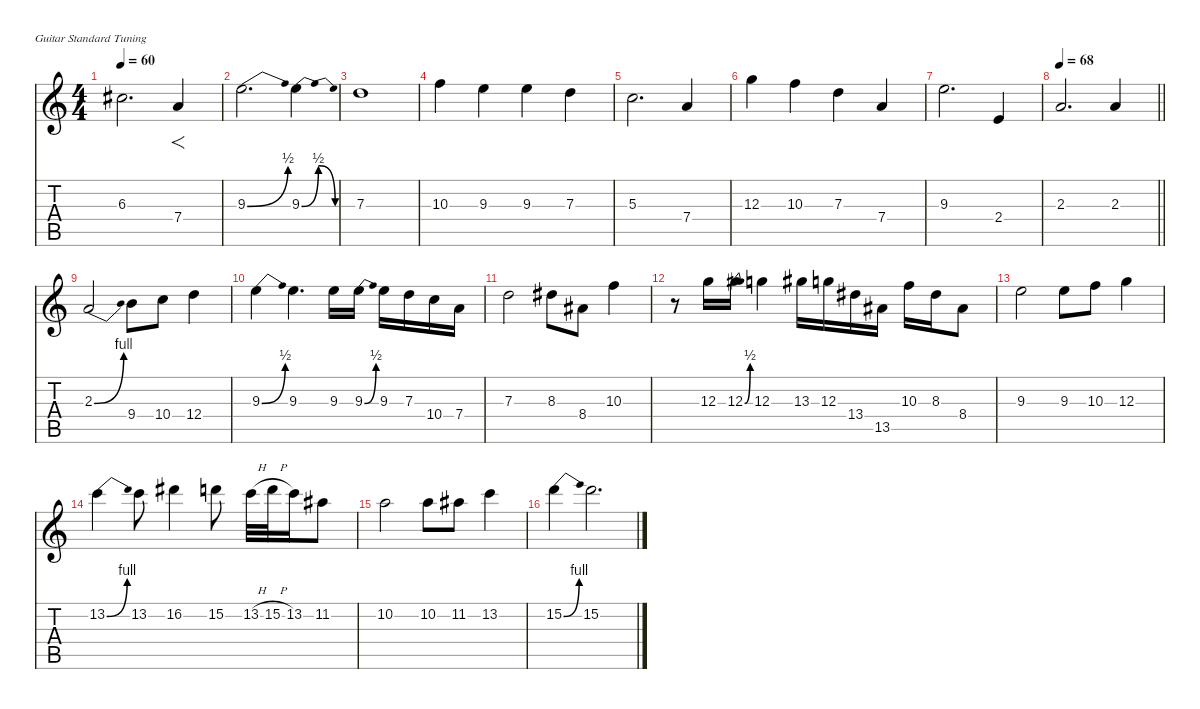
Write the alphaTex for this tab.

\defaultSystemsLayout 4
\hideDynamics
\bracketExtendMode nobrackets
\singleTrackTrackNamePolicy hidden
\multiTrackTrackNamePolicy hidden
\firstSystemTrackNameMode fullname
\otherSystemsTrackNameOrientation horizontal
\track ("guitare" "dist.guit.") {defaultSystemsLayout 4 mute instrument distortionguitar}
\staff {score tabs}
\tuning (E4 B3 G3 D3 A2 E2)
\ts (4 4)
\tempo 60
\clef g2
\ks c
6.3{acc #}.2{d dy f beam Down} 7.4.4{f beam Up} |
9.3{be (bend 0 0 15 2)}.2{d beam Down} 9.3{be (bendrelease 0 0 9.999999599999999 2 9.999999599999999 2 45 0)}.4{beam Down} |
7.3.1{beam Down} |
10.3.4{beam Down} 9.3.4{beam Down} 9.3.4{beam Down} 7.3.4{beam Down} |
5.3.2{d beam Down} 7.4.4{beam Up} |
12.3.4{beam Down} 10.3.4{beam Down} 7.3.4{beam Down} 7.4.4{beam Up} |
9.3.2{d beam Down} 2.4.4{beam Up} |
\tempo 68
\barLineRight lightlight
2.3.2{d beam Up} 2.3.4{beam Up} |
2.3{be (bend 0 0 15 4)}.2{beam Up} 9.4.8{beam Down} 10.4.8{beam Down} 12.4.4{beam Down} |
9.3{be (bend 0 0 15 2)}.4{beam Down} 9.3.4{d beam Down} 9.3.16{beam Down} 9.3{be (bend 0 0 30 2)}.16{beam Down} 9.3.16{beam Down} 7.3.16{beam Down} 10.4.16{beam Down} 7.4.16{beam Down} |
7.3.2{beam Down} 8.3{acc #}.8{beam Down} 8.4{acc #}.8{beam Down} 10.3.4{beam Down} |
r.8{beam Down} 12.3.16{beam Down} 12.3{be (bend 0 0 30 2)}.16{beam Down} 12.3.4{beam Down} 13.3{acc #}.16{beam Down} 12.3.16{beam Down} 13.4{acc #}.16{beam Down} 13.5{acc #}.16{beam Down} 10.3.16{beam Down} 8.3{acc #}.16{beam Down} 8.4{acc #}.8{beam Down} |
9.3.2{beam Down} 9.3.8{beam Down} 10.3.8{beam Down} 12.3.4{beam Down} |
13.2{be (bend 0 0 15 4)}.4{beam Down} 13.2.8{beam Down} 16.2{acc #}.4{beam Down} 15.2.8{beam Down} 13.2{h}.32{beam Down} 15.2{h}.32{beam Down} 13.2.16{beam Down} 11.2{acc #}.8{beam Down} |
10.2.2{beam Down} 10.2.8{beam Down} 11.2{acc #}.8{beam Down} 13.2.4{beam Down} |
15.2{be (bend 0 0 15 4)}.4{beam Down} 15.2.2{d beam Down}
